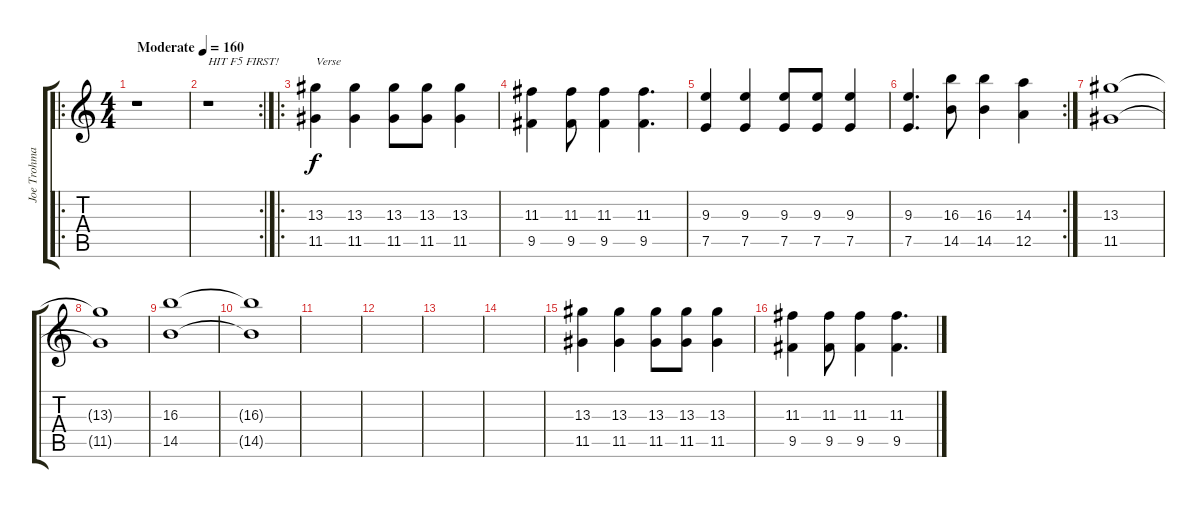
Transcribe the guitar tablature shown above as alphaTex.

\track ("Joe Trohman" "Joe Trohma") {instrument overdrivenguitar}
\staff {score tabs}
\tuning (E4 B3 G3 D3 A2 E2) {hide}
\ro
\ts (4 4)
\tempo (160 "Moderate")
\clef g2
\ks c
r.1{dy f instrument overdrivenguitar} |
\rc 2
r.1{txt "HIT F5 FIRST!"} |
\ro
(13.3 11.5).4{txt "Verse"} (13.3 11.5).4 (13.3 11.5).8 (13.3 11.5).8 (13.3 11.5).4 |
(11.3 9.5).4 (11.3 9.5).8 (11.3 9.5).4 (11.3 9.5).4{d} |
(9.3 7.5).4 (9.3 7.5).4 (9.3 7.5).8 (9.3 7.5).8 (9.3 7.5).4 |
\rc 2
(9.3 7.5).4{d} (16.3 14.5).8 (16.3 14.5).4 (14.3 12.5).4 |
(13.3 11.5).1 |
(13.3{t} 11.5{t}).1 |
(16.3 14.5).1 |
(16.3{t} 14.5{t}).1 |
|
|
|
|
(13.3 11.5).4 (13.3 11.5).4 (13.3 11.5).8 (13.3 11.5).8 (13.3 11.5).4 |
(11.3 9.5).4 (11.3 9.5).8 (11.3 9.5).4 (11.3 9.5).4{d}
